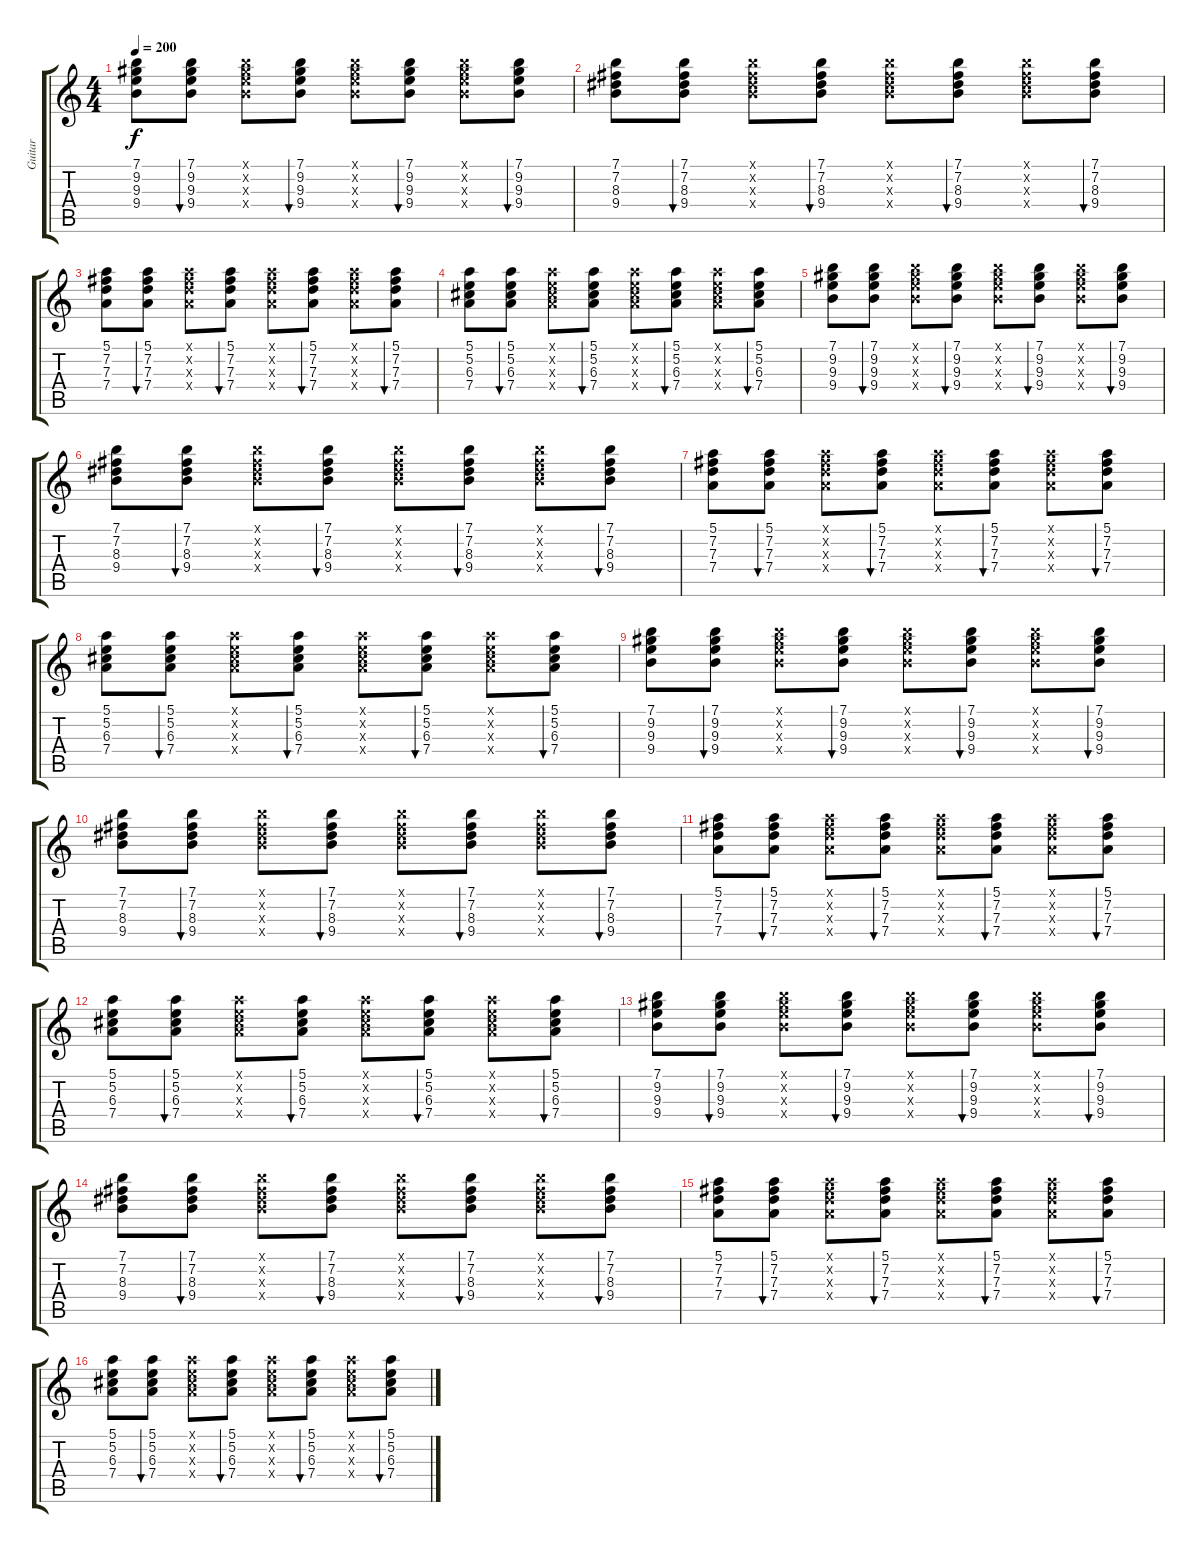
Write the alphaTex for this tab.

\track ("Guitar" "Guitar") {instrument acousticguitarsteel}
\staff {score tabs}
\tuning (E4 B3 G3 D3 A2 E2) {hide}
\ts (4 4)
\tempo 200
\clef g2
\ks c
(7.1 9.2 9.3 9.4).8{dy f} (7.1 9.2 9.3 9.4).8{bu 60} (7.1{x} 9.2{x} 9.3{x} 9.4{x}).8 (7.1 9.2 9.3 9.4).8{bu 60} (7.1{x} 9.2{x} 9.3{x} 9.4{x}).8 (7.1 9.2 9.3 9.4).8{bu 60} (7.1{x} 9.2{x} 9.3{x} 9.4{x}).8 (7.1 9.2 9.3 9.4).8{bu 60} |
(7.1 7.2 8.3 9.4).8 (7.1 7.2 8.3 9.4).8{bu 60} (7.1{x} 7.2{x} 8.3{x} 9.4{x}).8 (7.1 7.2 8.3 9.4).8{bu 60} (7.1{x} 7.2{x} 8.3{x} 9.4{x}).8 (7.1 7.2 8.3 9.4).8{bu 60} (7.1{x} 7.2{x} 8.3{x} 9.4{x}).8 (7.1 7.2 8.3 9.4).8{bu 60} |
(5.1 7.2 7.3 7.4).8 (5.1 7.2 7.3 7.4).8{bu 60} (5.1{x} 7.2{x} 7.3{x} 7.4{x}).8 (5.1 7.2 7.3 7.4).8{bu 60} (5.1{x} 7.2{x} 7.3{x} 7.4{x}).8 (5.1 7.2 7.3 7.4).8{bu 60} (5.1{x} 7.2{x} 7.3{x} 7.4{x}).8 (5.1 7.2 7.3 7.4).8{bu 60} |
(5.1 5.2 6.3 7.4).8 (5.1 5.2 6.3 7.4).8{bu 60} (5.1{x} 5.2{x} 6.3{x} 7.4{x}).8 (5.1 5.2 6.3 7.4).8{bu 60} (5.1{x} 5.2{x} 6.3{x} 7.4{x}).8 (5.1 5.2 6.3 7.4).8{bu 60} (5.1{x} 5.2{x} 6.3{x} 7.4{x}).8 (5.1 5.2 6.3 7.4).8{bu 60} |
(7.1 9.2 9.3 9.4).8 (7.1 9.2 9.3 9.4).8{bu 60} (7.1{x} 9.2{x} 9.3{x} 9.4{x}).8 (7.1 9.2 9.3 9.4).8{bu 60} (7.1{x} 9.2{x} 9.3{x} 9.4{x}).8 (7.1 9.2 9.3 9.4).8{bu 60} (7.1{x} 9.2{x} 9.3{x} 9.4{x}).8 (7.1 9.2 9.3 9.4).8{bu 60} |
(7.1 7.2 8.3 9.4).8 (7.1 7.2 8.3 9.4).8{bu 60} (7.1{x} 7.2{x} 8.3{x} 9.4{x}).8 (7.1 7.2 8.3 9.4).8{bu 60} (7.1{x} 7.2{x} 8.3{x} 9.4{x}).8 (7.1 7.2 8.3 9.4).8{bu 60} (7.1{x} 7.2{x} 8.3{x} 9.4{x}).8 (7.1 7.2 8.3 9.4).8{bu 60} |
(5.1 7.2 7.3 7.4).8 (5.1 7.2 7.3 7.4).8{bu 60} (5.1{x} 7.2{x} 7.3{x} 7.4{x}).8 (5.1 7.2 7.3 7.4).8{bu 60} (5.1{x} 7.2{x} 7.3{x} 7.4{x}).8 (5.1 7.2 7.3 7.4).8{bu 60} (5.1{x} 7.2{x} 7.3{x} 7.4{x}).8 (5.1 7.2 7.3 7.4).8{bu 60} |
(5.1 5.2 6.3 7.4).8 (5.1 5.2 6.3 7.4).8{bu 60} (5.1{x} 5.2{x} 6.3{x} 7.4{x}).8 (5.1 5.2 6.3 7.4).8{bu 60} (5.1{x} 5.2{x} 6.3{x} 7.4{x}).8 (5.1 5.2 6.3 7.4).8{bu 60} (5.1{x} 5.2{x} 6.3{x} 7.4{x}).8 (5.1 5.2 6.3 7.4).8{bu 60} |
(7.1 9.2 9.3 9.4).8 (7.1 9.2 9.3 9.4).8{bu 60} (7.1{x} 9.2{x} 9.3{x} 9.4{x}).8 (7.1 9.2 9.3 9.4).8{bu 60} (7.1{x} 9.2{x} 9.3{x} 9.4{x}).8 (7.1 9.2 9.3 9.4).8{bu 60} (7.1{x} 9.2{x} 9.3{x} 9.4{x}).8 (7.1 9.2 9.3 9.4).8{bu 60} |
(7.1 7.2 8.3 9.4).8 (7.1 7.2 8.3 9.4).8{bu 60} (7.1{x} 7.2{x} 8.3{x} 9.4{x}).8 (7.1 7.2 8.3 9.4).8{bu 60} (7.1{x} 7.2{x} 8.3{x} 9.4{x}).8 (7.1 7.2 8.3 9.4).8{bu 60} (7.1{x} 7.2{x} 8.3{x} 9.4{x}).8 (7.1 7.2 8.3 9.4).8{bu 60} |
(5.1 7.2 7.3 7.4).8 (5.1 7.2 7.3 7.4).8{bu 60} (5.1{x} 7.2{x} 7.3{x} 7.4{x}).8 (5.1 7.2 7.3 7.4).8{bu 60} (5.1{x} 7.2{x} 7.3{x} 7.4{x}).8 (5.1 7.2 7.3 7.4).8{bu 60} (5.1{x} 7.2{x} 7.3{x} 7.4{x}).8 (5.1 7.2 7.3 7.4).8{bu 60} |
(5.1 5.2 6.3 7.4).8 (5.1 5.2 6.3 7.4).8{bu 60} (5.1{x} 5.2{x} 6.3{x} 7.4{x}).8 (5.1 5.2 6.3 7.4).8{bu 60} (5.1{x} 5.2{x} 6.3{x} 7.4{x}).8 (5.1 5.2 6.3 7.4).8{bu 60} (5.1{x} 5.2{x} 6.3{x} 7.4{x}).8 (5.1 5.2 6.3 7.4).8{bu 60} |
(7.1 9.2 9.3 9.4).8 (7.1 9.2 9.3 9.4).8{bu 60} (7.1{x} 9.2{x} 9.3{x} 9.4{x}).8 (7.1 9.2 9.3 9.4).8{bu 60} (7.1{x} 9.2{x} 9.3{x} 9.4{x}).8 (7.1 9.2 9.3 9.4).8{bu 60} (7.1{x} 9.2{x} 9.3{x} 9.4{x}).8 (7.1 9.2 9.3 9.4).8{bu 60} |
(7.1 7.2 8.3 9.4).8 (7.1 7.2 8.3 9.4).8{bu 60} (7.1{x} 7.2{x} 8.3{x} 9.4{x}).8 (7.1 7.2 8.3 9.4).8{bu 60} (7.1{x} 7.2{x} 8.3{x} 9.4{x}).8 (7.1 7.2 8.3 9.4).8{bu 60} (7.1{x} 7.2{x} 8.3{x} 9.4{x}).8 (7.1 7.2 8.3 9.4).8{bu 60} |
(5.1 7.2 7.3 7.4).8 (5.1 7.2 7.3 7.4).8{bu 60} (5.1{x} 7.2{x} 7.3{x} 7.4{x}).8 (5.1 7.2 7.3 7.4).8{bu 60} (5.1{x} 7.2{x} 7.3{x} 7.4{x}).8 (5.1 7.2 7.3 7.4).8{bu 60} (5.1{x} 7.2{x} 7.3{x} 7.4{x}).8 (5.1 7.2 7.3 7.4).8{bu 60} |
(5.1 5.2 6.3 7.4).8 (5.1 5.2 6.3 7.4).8{bu 60} (5.1{x} 5.2{x} 6.3{x} 7.4{x}).8 (5.1 5.2 6.3 7.4).8{bu 60} (5.1{x} 5.2{x} 6.3{x} 7.4{x}).8 (5.1 5.2 6.3 7.4).8{bu 60} (5.1{x} 5.2{x} 6.3{x} 7.4{x}).8 (5.1 5.2 6.3 7.4).8{bu 60}
